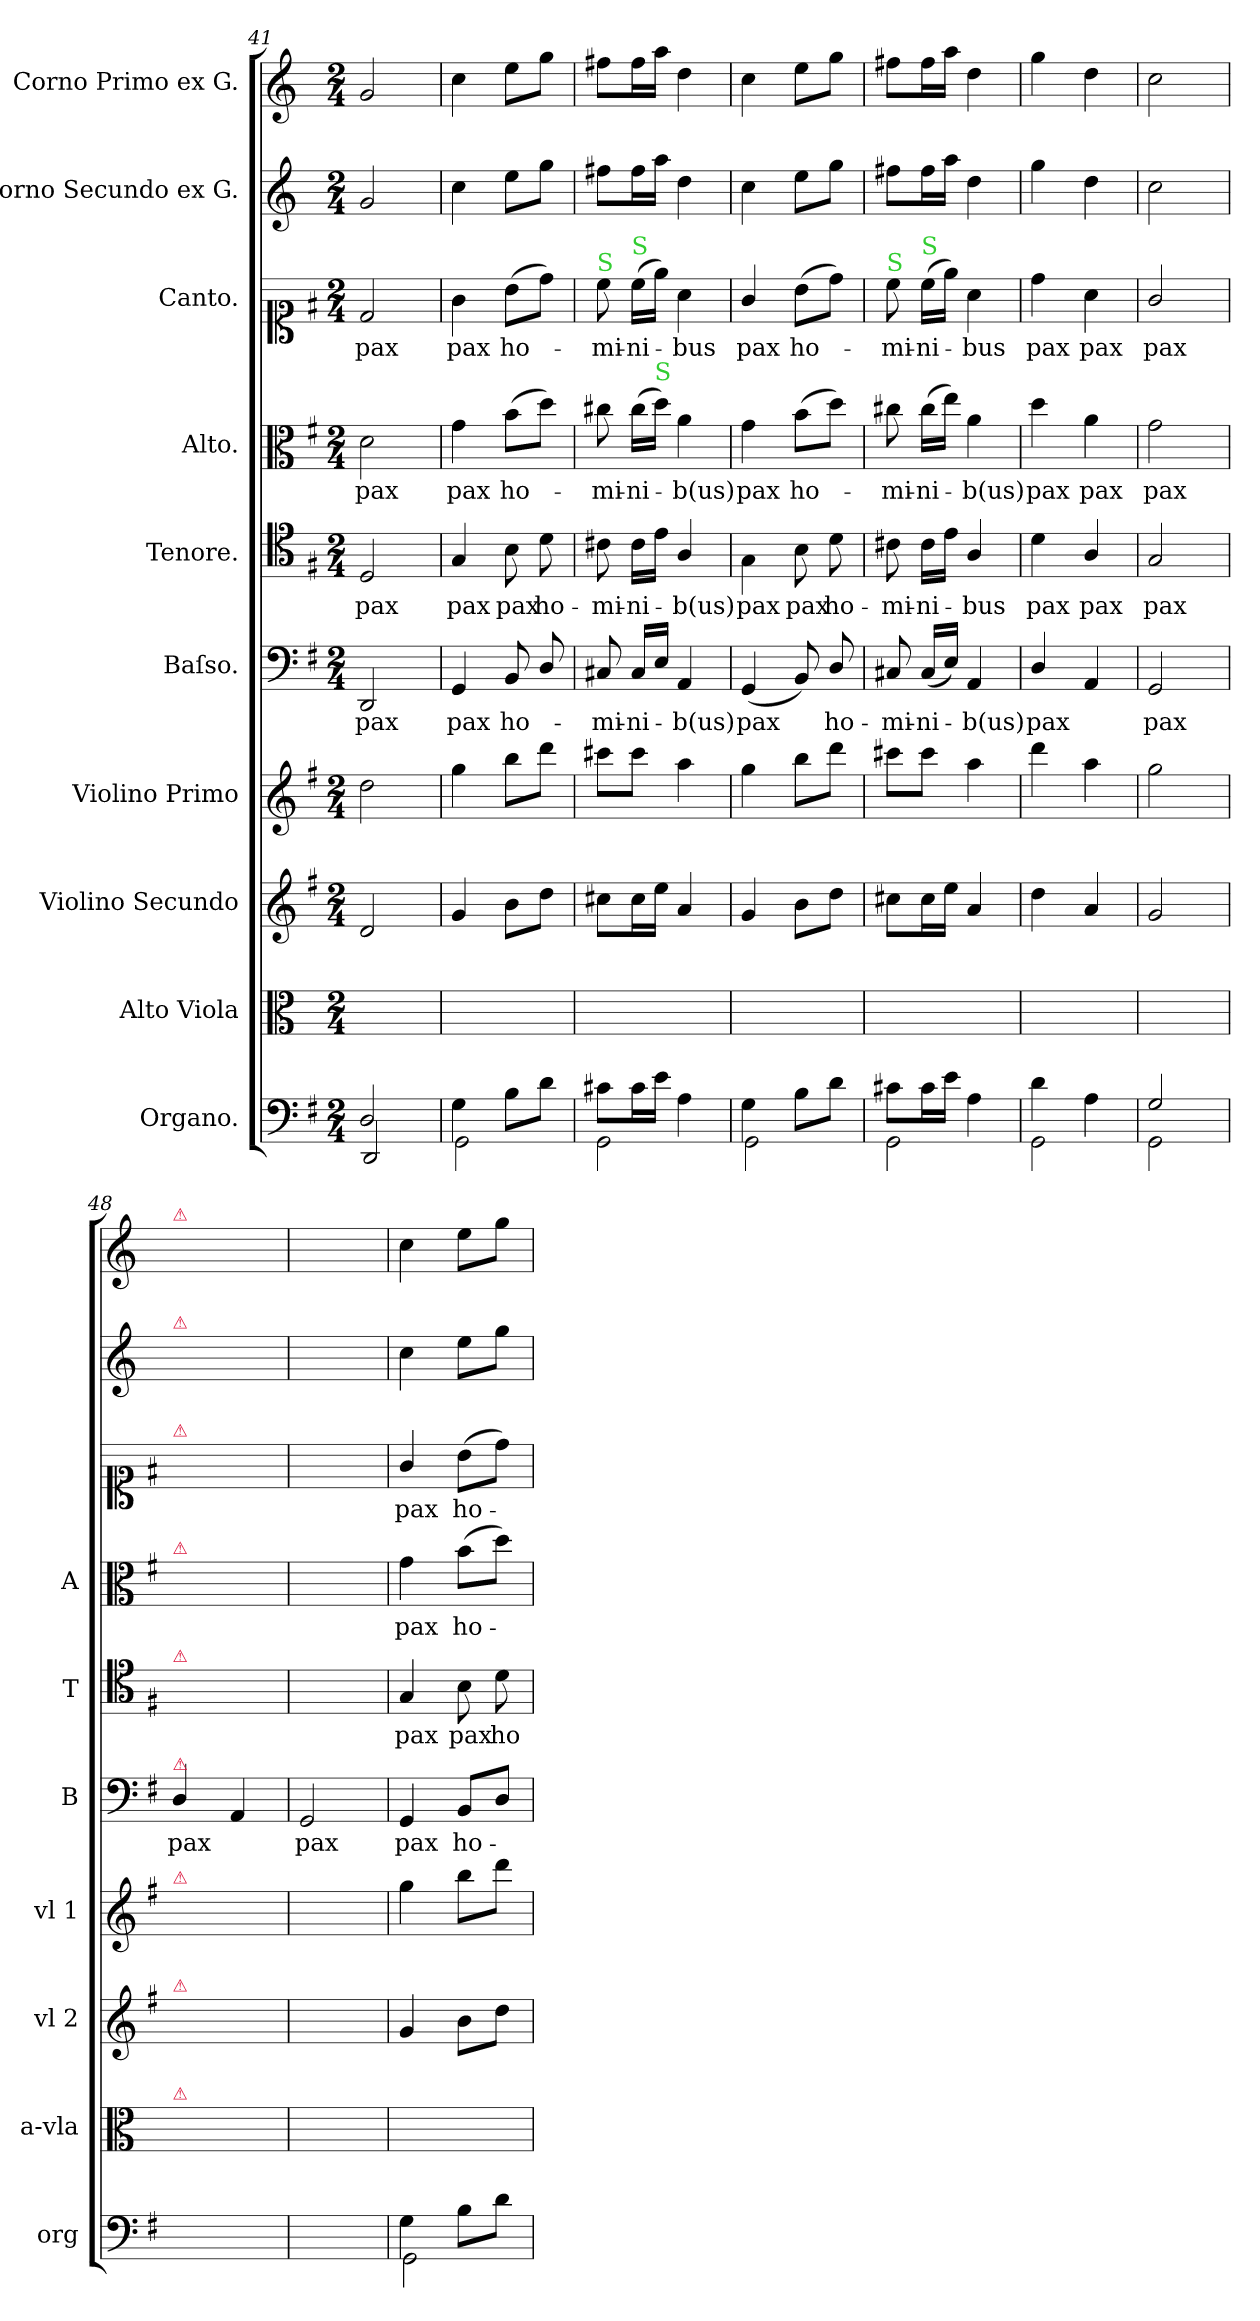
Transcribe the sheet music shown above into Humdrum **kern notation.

**kern	**kern	**kern	**kern	**kern	**text	**kern	**text	**kern	**text	**kern	**text	**kern	**kern
*part10	*part9	*part8	*part7	*part6	*part6	*part5	*part5	*part4	*part4	*part3	*part3	*part2	*part1
*staff10	*staff9	*staff8	*staff7	*staff6	*staff6	*staff5	*staff5	*staff4	*staff4	*staff3	*staff3	*staff2	*staff1
*I"Organo.	*I"Alto Viola	*I"Violino Secundo	*I"Violino Primo	*I"Baſso.	*	*I"Tenore.	*	*I"Alto.	*	*I"Canto.	*	*I"Corno Secundo ex G.	*I"Corno Primo ex G.
*I'org	*I'a-vla	*I'vl 2	*I'vl 1	*I'B	*	*I'T	*	*I'A	*	*	*	*	*
*clefF4	*clefC3	*clefG2	*clefG2	*clefF4	*	*clefC4	*	*clefC3	*	*clefC1	*	*clefG2	*clefG2
*	*	*	*	*	*	*	*	*	*	*	*	*ITrd3c5	*ITrd3c5
*k[f#]	*k[]	*k[f#]	*k[f#]	*k[f#]	*	*k[f#]	*	*k[f#]	*	*k[f#]	*	*	*
*G:	*	*G:	*G:	*G:	*	*G:	*	*G:	*	*G:	*	*	*
*M2/4	*M2/4	*M2/4	*M2/4	*M2/4	*	*M2/4	*	*M2/4	*	*M2/4	*	*M2/4	*M2/4
=41	=41	=41	=41	=41	=41	=41	=41	=41	=41	=41	=41	=41	=41
*^	*	*	*	*	*	*	*	*	*	*	*	*	*
2D/	2DD/	2ryy	2d/	2dd\	2DD/	pax	2D/	pax	2d\	pax	2d/	pax	2d/	2d/
=42	=42	=42	=42	=42	=42	=42	=42	=42	=42	=42	=42	=42	=42	=42
!	!	!	!	!	!	!	!	!LO:LY:i	!	!	!	!	!	!
4G\	2GG\	2ryy	4g/	4gg\	4GG/	pax	4G/	pax	4g\	pax	4g\	pax	4g\	4g\
!	!	!	!	!	!	!	!	!LO:LY:i	!	!	!	!	!	!
8B\L	.	.	8b\L	8bb\L	8BB/	ho-	8B\	pax	(8b\L	ho-	(8b\L	ho-	8b\L	8b\L
8d\J	.	.	8dd\J	8ddd\J	8D/	.	8d\	ho-	8dd\J)	.	8dd\J)	.	8dd\J	8dd\J
=43	=43	=43	=43	=43	=43	=43	=43	=43	=43	=43	=43	=43	=43	=43
!	!	!	!	!	!	!	!	!	!	!	!LO:TX:a:color=limegreen:t=S	!	!	!
8c#X\L	2GG\	2ryy	8cc#X\L	8ccc#X\L	8C#X/	-mi-	8c#X\	-mi-	8cc#X\	-mi-	8cc\	-mi-	8cc#X\L	8cc#X\L
!	!	!	!	!	!	!	!	!	!	!	!LO:TX:a:color=limegreen:t=S	!	!	!
16c#\L	.	.	16cc#\L	8ccc#\J	16C#/LL	-ni-	16c#\LL	-ni-	(16cc#\LL	-ni-	(16cc\LL	-ni-	16cc#\L	16cc#\L
!	!	!	!	!	!	!	!	!	!LO:TX:a:color=limegreen:t=S	!	!	!	!	!
16e\JJ	.	.	16ee\JJ	.	16E/JJ	.	16e\JJ	.	16dd\JJ)	.	16ee\JJ)	.	16ee\JJ	16ee\JJ
4A\	.	.	4a/	4aa\	4AA/	-b(us)	4A/	-b(us)	4a\	b(us)	4a\	-bus	4a\	4a\
=44	=44	=44	=44	=44	=44	=44	=44	=44	=44	=44	=44	=44	=44	=44
4G\	2GG\	2ryy	4g/	4gg\	(4GG/	pax	4G\	pax	4g\	pax	4g/	pax	4g\	4g\
!	!	!	!	!	!	!	!	!LO:LY:i	!	!	!	!	!	!
8B\L	.	.	8b\L	8bb\L	8BB/)	.	8B\	pax	(8b\L	ho-	(8b\L	ho-	8b\L	8b\L
8d\J	.	.	8dd\J	8ddd\J	8D/	ho-	8d\	ho-	8dd\J)	.	8dd\J)	.	8dd\J	8dd\J
=45	=45	=45	=45	=45	=45	=45	=45	=45	=45	=45	=45	=45	=45	=45
!	!	!	!	!	!	!	!	!	!	!	!LO:TX:a:color=limegreen:t=S	!	!	!
8c#X\L	2GG\	2ryy	8cc#X\L	8ccc#X\L	8C#X/	-mi-	8c#X\	-mi-	8cc#X\	-mi-	8cc\	-mi-	8cc#X\L	8cc#X\L
!	!	!	!	!	!	!	!	!	!	!	!LO:TX:a:color=limegreen:t=S	!	!	!
16c#\L	.	.	16cc#\L	8ccc#\J	(16C#/LL	-ni-	16c#\LL	-ni-	(16cc#\LL	-ni-	(16cc\LL	-ni-	16cc#\L	16cc#\L
16e\JJ	.	.	16ee\JJ	.	16E/JJ)	.	16e\JJ	.	16ee\JJ)	.	16ee\JJ)	.	16ee\JJ	16ee\JJ
4A\	.	.	4a/	4aa\	4AA/	-b(us)	4A/	-bus	4a\	-b(us)	4a\	-bus	4a\	4a\
=46	=46	=46	=46	=46	=46	=46	=46	=46	=46	=46	=46	=46	=46	=46
4d\	2GG\	2ryy	4dd\	4ddd\	4D/	pax	4d\	pax	4dd\	pax	4dd\	pax	4dd\	4dd\
!	!	!	!	!	!	!	!	!LO:LY:i	!	!LO:LY:i	!	!LO:LY:i	!	!
4A\	.	.	4a/	4aa\	4AA/	.	4A/	pax	4a\	pax	4a\	pax	4a\	4a\
=47	=47	=47	=47	=47	=47	=47	=47	=47	=47	=47	=47	=47	=47	=47
!	!	!	!	!	!	!LO:LY:i	!	!LO:LY:i	!	!LO:LY:i	!	!	!	!
2G/	2GG\	2ryy	2g/	2gg\	2GG/	pax	2G/	pax	2g\	pax	2g/	pax	2g\	2g\
=48	=48	=48	=48	=48	=48	=48	=48	=48	=48	=48	=48	=48	=48	=48
!	!	!	!	!	!	!	!	!	!	!	!	!	!	!LO:TX:a:color=crimson:t=⚠
!	!	!	!	!	!	!	!	!	!	!	!	!	!LO:TX:a:color=crimson:t=⚠	!
!	!	!	!	!	!	!	!	!	!	!	!LO:TX:a:color=crimson:t=⚠	!	!	!
!	!	!	!	!	!	!	!	!	!LO:TX:a:color=crimson:t=⚠	!	!	!	!	!
!	!	!	!	!	!	!	!LO:TX:a:color=crimson:t=⚠	!	!	!	!	!	!	!
!	!	!	!	!	!LO:TX:a:color=crimson:t=⚠	!	!	!	!	!	!	!	!	!
!	!	!	!	!LO:TX:a:color=crimson:t=⚠	!	!	!	!	!	!	!	!	!	!
!	!	!	!LO:TX:a:color=crimson:t=⚠	!	!	!	!	!	!	!	!	!	!	!
!	!	!LO:TX:a:color=crimson:t=⚠	!	!	!	!	!	!	!	!	!	!	!	!
!LO:TX:a:color=crimson:t=⚠	!	!	!	!	!	!	!	!	!	!	!	!	!	!
!	!	!	!	!	!	!LO:LY:i	!	!	!	!	!	!	!	!
*v	*v	*	*	*	*	*	*	*	*	*	*	*	*	*
2ryy	2ryy	2ryy	2ryy	4D/	pax	2ryy	.	2ryy	.	2ryy	.	2ryy	2ryy
.	.	.	.	4AA/	.	.	.	.	.	.	.	.	.
=49	=49	=49	=49	=49	=49	=49	=49	=49	=49	=49	=49	=49	=49
!	!	!	!	!	!LO:LY:i	!	!	!	!	!	!	!	!
2ryy	2ryy	2ryy	2ryy	2GG/	pax	2ryy	.	2ryy	.	2ryy	.	2ryy	2ryy
=50	=50	=50	=50	=50	=50	=50	=50	=50	=50	=50	=50	=50	=50
*^	*	*	*	*	*	*	*	*	*	*	*	*	*
!	!	!	!	!	!	!LO:LY:i	!	!	!	!	!	!	!	!
4G\	2GG\	2ryy	4g/	4gg\	4GG/	pax	4G/	pax	4g\	pax	4g/	pax	4g\	4g\
!	!	!	!	!	!	!	!	!LO:LY:i	!	!	!	!	!	!
8B\L	.	.	8b\L	8bb\L	8BB/L	ho-	8B\	pax	(8b\L	ho-	(8b\L	ho-	8b\L	8b\L
8d\J	.	.	8dd\J	8ddd\J	8D/J	.	8d\	ho-	8dd\J)	.	8dd\J)	.	8dd\J	8dd\J
*v	*v	*	*	*	*	*	*	*	*	*	*	*	*	*
=	=	=	=	=	=	=	=	=	=	=	=	=	=
*-	*-	*-	*-	*-	*-	*-	*-	*-	*-	*-	*-	*-	*-
